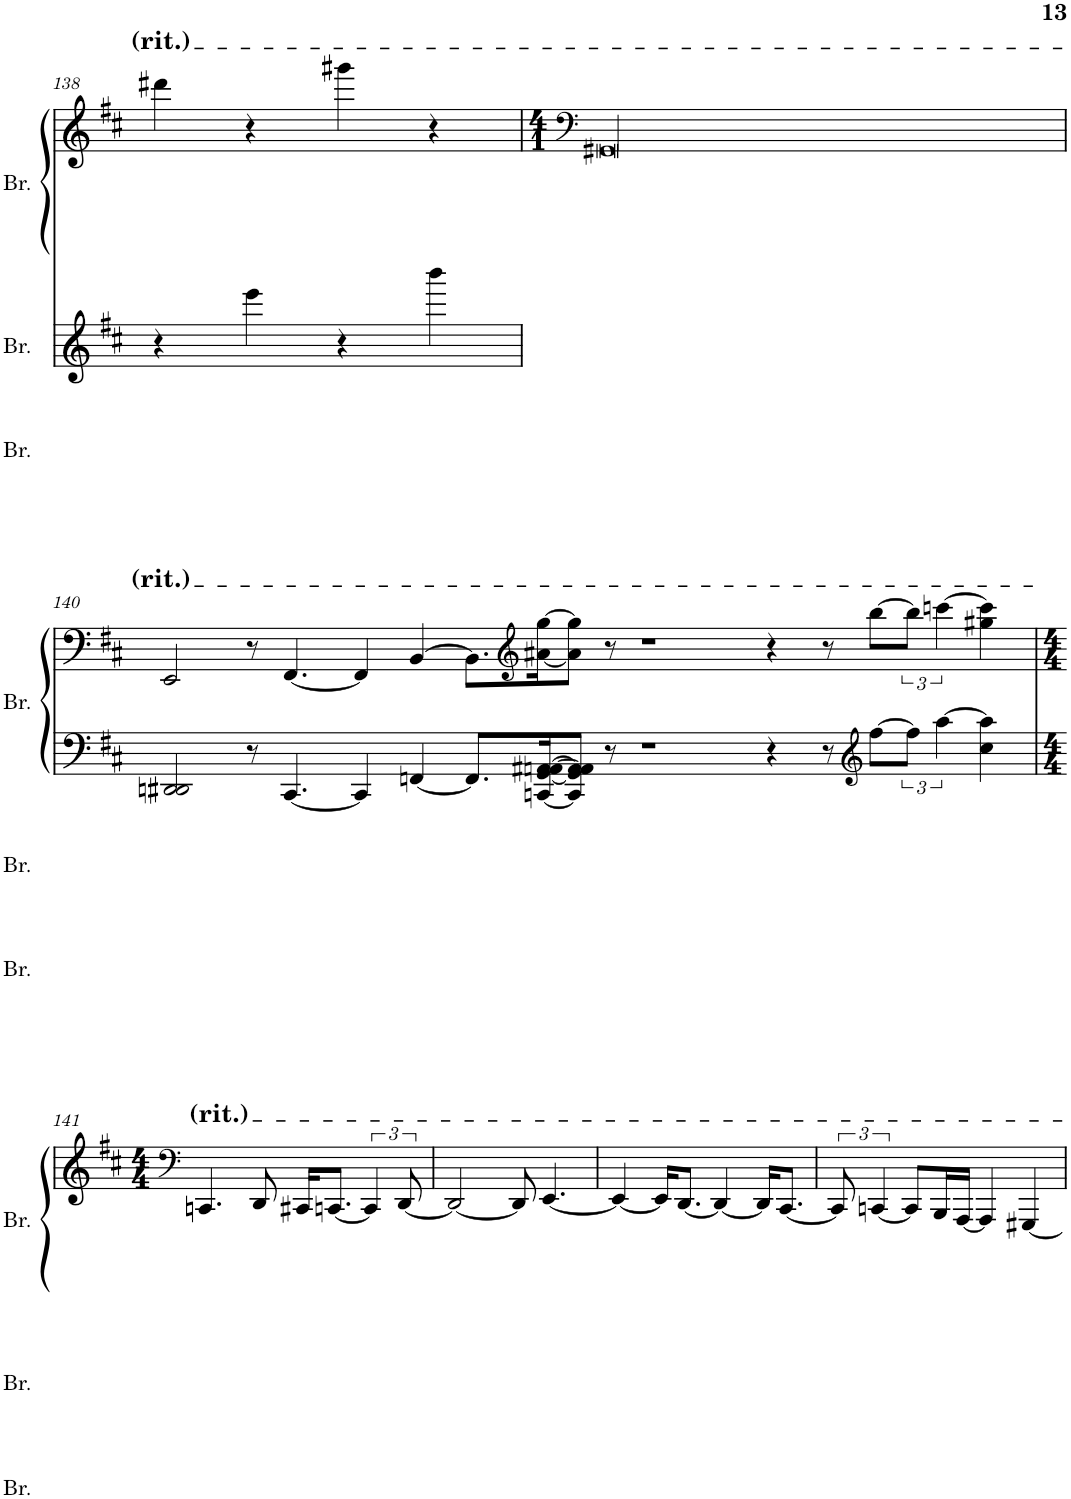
**kern	**kern	**kern	**kern
*part3	*part2	*part1	*part1
*staff4	*staff3	*staff2	*staff1
*I"Brass	*I"Brass	*I"Brass	*
*I'Br.	*I'Br.	*I'Br.	*
!!LO:PB:g=z
*clefG2	*clefG2	*clefF4	*clefG2
*k[f#c#]	*k[f#c#]	*k[f#c#]	*k[f#c#]
*M4/4	*M4/4	*M4/4	*M4/4
=138	=138	=138	=138
1r	4r	1r	4ddd#X\
.	4eee\	.	4r
.	4r	.	4ggg#X\
.	4bbb\	.	4r
=139	=139	=139	=139
*	*	*	*clefF4
*M4/1	*M4/1	*M4/1	*M4/1
00r	00r	00r	00GG#X/
!!LO:LB:g=z
=140	=140	=140	=140
00r	00r	2DDn/ 2DD#X/	2EE/
.	.	8r	8r
.	.	[4.CC#/	[4.FF#/
.	.	4CC#/]	4FF#/]
.	.	[4FFn/	[4BB/
.	.	8.FF/L]	8.BB\L]
*	*	*	*clefG2
.	.	[16CCn/ [16GG/ [16AAn/ [16AA#X/K	[16a#X\ [16gg\K
.	.	8CC/] 8GG/] 8AA/] 8AA#/]J	8a#\] 8gg\]J
.	.	8r	8r
.	.	1r	1r
.	.	4r	4r
.	.	8r	8r
*	*	*clefG2	*
.	.	[8ff#\L	[8bb\L
.	.	12ff#\J]	12bb\J]
.	.	[6aa\	[6cccn\
.	.	4cc#\ 4aa\]	4gg#X\ 4ccc\]
!!LO:LB:g=z
=141	=141	=141	=141
*	*	*	*clefF4
*M4/4	*M4/4	*M4/4	*M4/4
1r	1r	1r	4.CCn/
.	.	.	8DD/
.	.	.	16CC#X/KL
.	.	.	[8.CCn/J
.	.	.	6CC/]
.	.	.	[12DD/
=142	=142	=142	=142
1r	1r	1r	2DD/_
.	.	.	8DD/]
.	.	.	[4.EE/
=143	=143	=143	=143
1r	1r	1r	4EE/_
.	.	.	16EE/KL]
.	.	.	[8.DD/J
.	.	.	4DD/_
.	.	.	16DD/KL]
.	.	.	[8.CC#/J
=144	=144	=144	=144
1r	1r	1r	12CC#/]
.	.	.	[6CCn/
.	.	.	8CC/L]
.	.	.	16BBB/L
.	.	.	[16AAA/JJ
.	.	.	4AAA/]
.	.	.	[4GGG#X/
=	=	=	=
*-	*-	*-	*-
